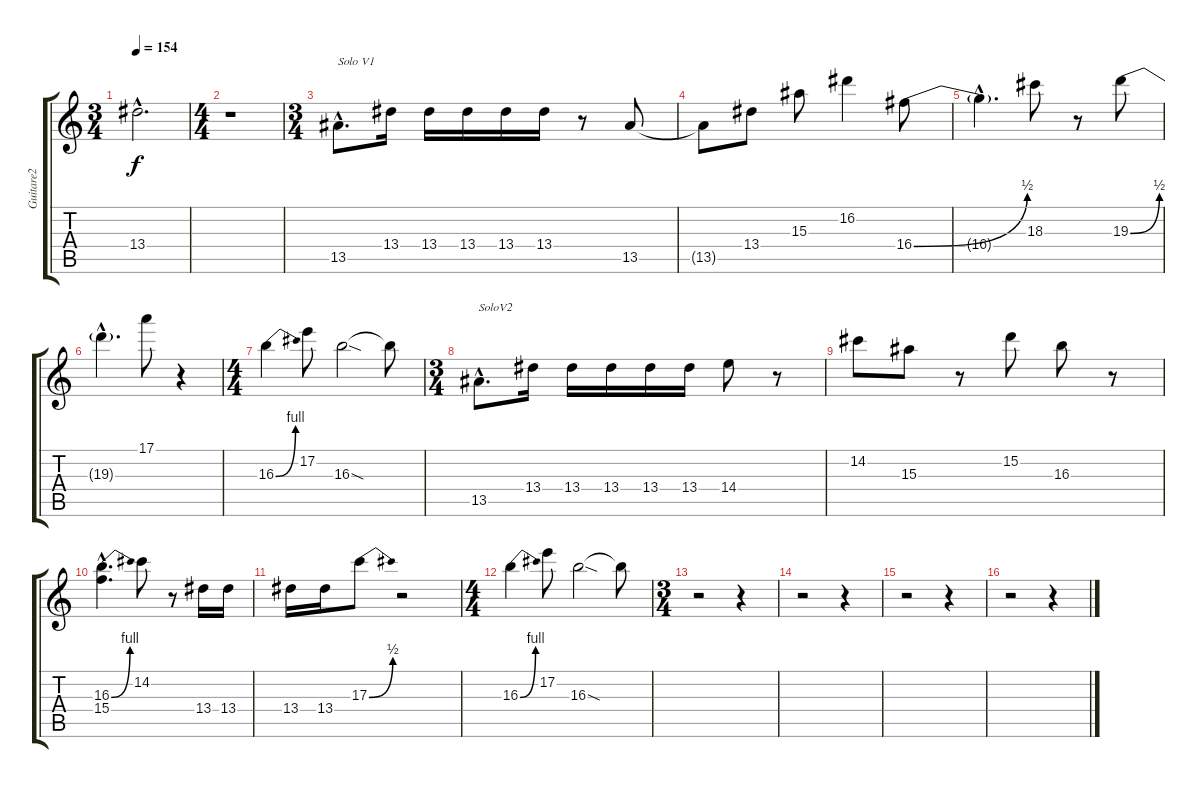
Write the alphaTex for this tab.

\track ("Guitare2" "Guitare2") {instrument overdrivenguitar}
\staff {score tabs}
\tuning (E4 B3 G3 D3 A2 E2) {hide}
\ts (3 4)
\tempo 154
\clef g2
\ks c
13.4{hac t}.2{d dy f} |
\ts (4 4)
r.1 |
\ts (3 4)
13.5{hac}.8{d txt "Solo V1" volume 0} 13.4.16 13.4.16 13.4.16 13.4.16 13.4.16 r.8 13.5.8 |
13.5{t}.8 13.4.8 15.3.8 16.2.4 16.4{be (bend 0 0 60 2)}.8 |
16.4{hac t}.4{d} 18.3.8 r.8 19.3{be (bend 0 0 60 2)}.8 |
19.3{hac t}.4{d} 17.1.8 r.4 |
\ts (4 4)
16.3{be (bend 0 0 60 4)}.4 17.2.8 16.3{sod}.2 16.3{t}.8 |
\ts (3 4)
13.5{hac}.8{d txt "SoloV2" volume 0} 13.4.16 13.4.16 13.4.16 13.4.16 13.4.16 14.4.8 r.8 |
14.2.8 15.3.8 r.8 15.2.8 16.3.8 r.8 |
(16.3{be (bend 0 0 60 4) hac} 15.4{hac}).4{d} 14.2.8 r.8 13.4.16 13.4.16 |
13.4.16 13.4.16 17.3{be (bend 0 0 60 2)}.8 r.2 |
\ts (4 4)
16.3{be (bend 0 0 60 4)}.4 17.2.8 16.3{sod}.2 16.3{t}.8 |
\ts (3 4)
r.2 r.4 |
r.2 r.4 |
r.2 r.4 |
r.2 r.4
